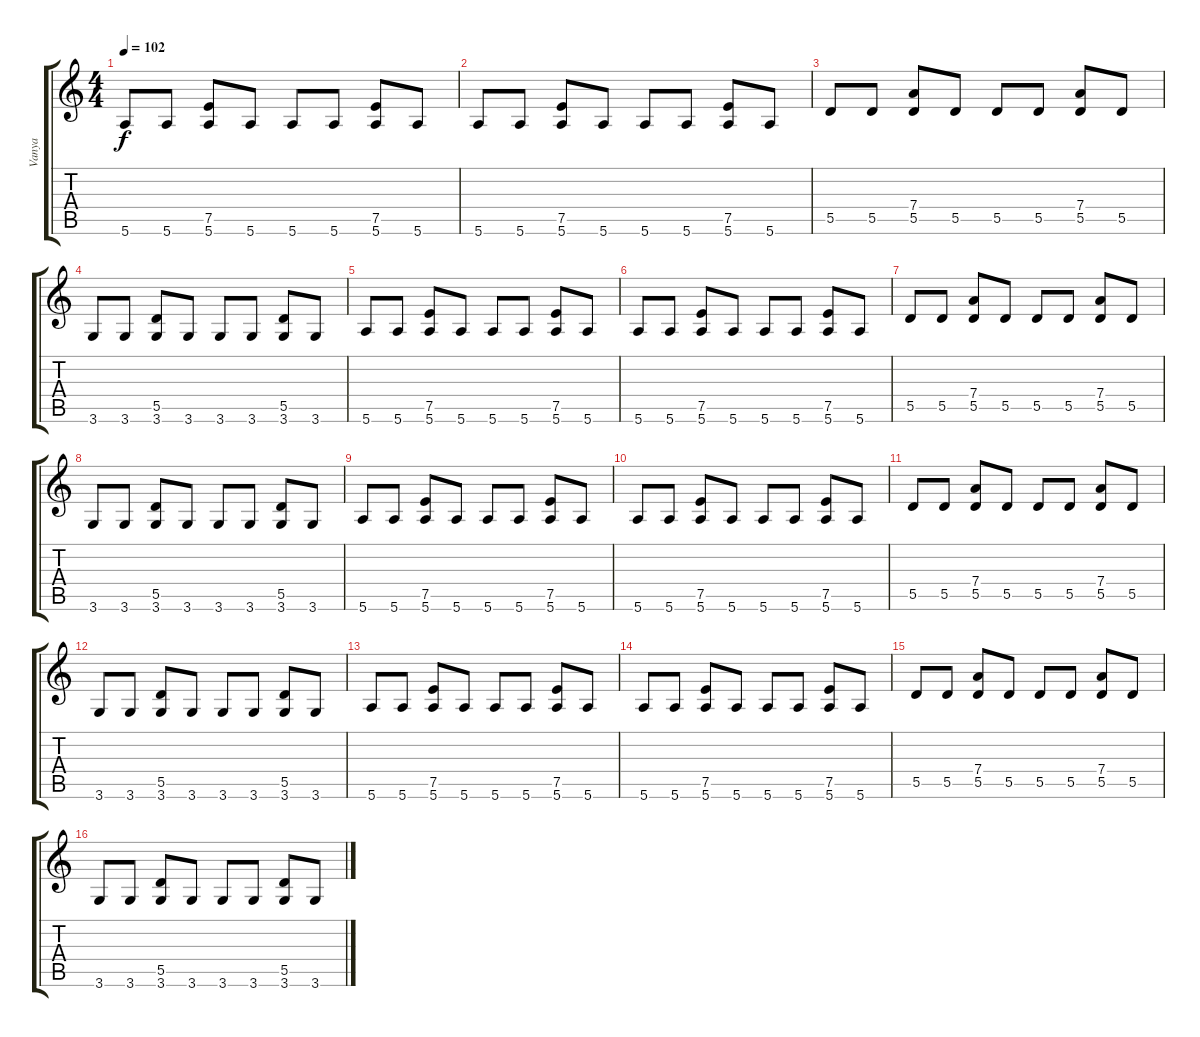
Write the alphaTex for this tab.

\track ("Vanya" "Vanya") {instrument distortionguitar}
\staff {score tabs}
\tuning (E4 B3 G3 D3 A2 E2) {hide}
\ts (4 4)
\tempo 102
\clef g2
\ks c
5.6.8{dy f} 5.6.8 (7.5 5.6).8 5.6.8 5.6.8 5.6.8 (7.5 5.6).8 5.6.8 |
5.6.8 5.6.8 (7.5 5.6).8 5.6.8 5.6.8 5.6.8 (7.5 5.6).8 5.6.8 |
5.5.8 5.5.8 (7.4 5.5).8 5.5.8 5.5.8 5.5.8 (7.4 5.5).8 5.5.8 |
3.6.8 3.6.8 (5.5 3.6).8 3.6.8 3.6.8 3.6.8 (5.5 3.6).8 3.6.8 |
5.6.8 5.6.8 (7.5 5.6).8 5.6.8 5.6.8 5.6.8 (7.5 5.6).8 5.6.8 |
5.6.8 5.6.8 (7.5 5.6).8 5.6.8 5.6.8 5.6.8 (7.5 5.6).8 5.6.8 |
5.5.8 5.5.8 (7.4 5.5).8 5.5.8 5.5.8 5.5.8 (7.4 5.5).8 5.5.8 |
3.6.8 3.6.8 (5.5 3.6).8 3.6.8 3.6.8 3.6.8 (5.5 3.6).8 3.6.8 |
5.6.8 5.6.8 (7.5 5.6).8 5.6.8 5.6.8 5.6.8 (7.5 5.6).8 5.6.8 |
5.6.8 5.6.8 (7.5 5.6).8 5.6.8 5.6.8 5.6.8 (7.5 5.6).8 5.6.8 |
5.5.8 5.5.8 (7.4 5.5).8 5.5.8 5.5.8 5.5.8 (7.4 5.5).8 5.5.8 |
3.6.8 3.6.8 (5.5 3.6).8 3.6.8 3.6.8 3.6.8 (5.5 3.6).8 3.6.8 |
5.6.8 5.6.8 (7.5 5.6).8 5.6.8 5.6.8 5.6.8 (7.5 5.6).8 5.6.8 |
5.6.8 5.6.8 (7.5 5.6).8 5.6.8 5.6.8 5.6.8 (7.5 5.6).8 5.6.8 |
5.5.8 5.5.8 (7.4 5.5).8 5.5.8 5.5.8 5.5.8 (7.4 5.5).8 5.5.8 |
3.6.8 3.6.8 (5.5 3.6).8 3.6.8 3.6.8 3.6.8 (5.5 3.6).8 3.6.8
